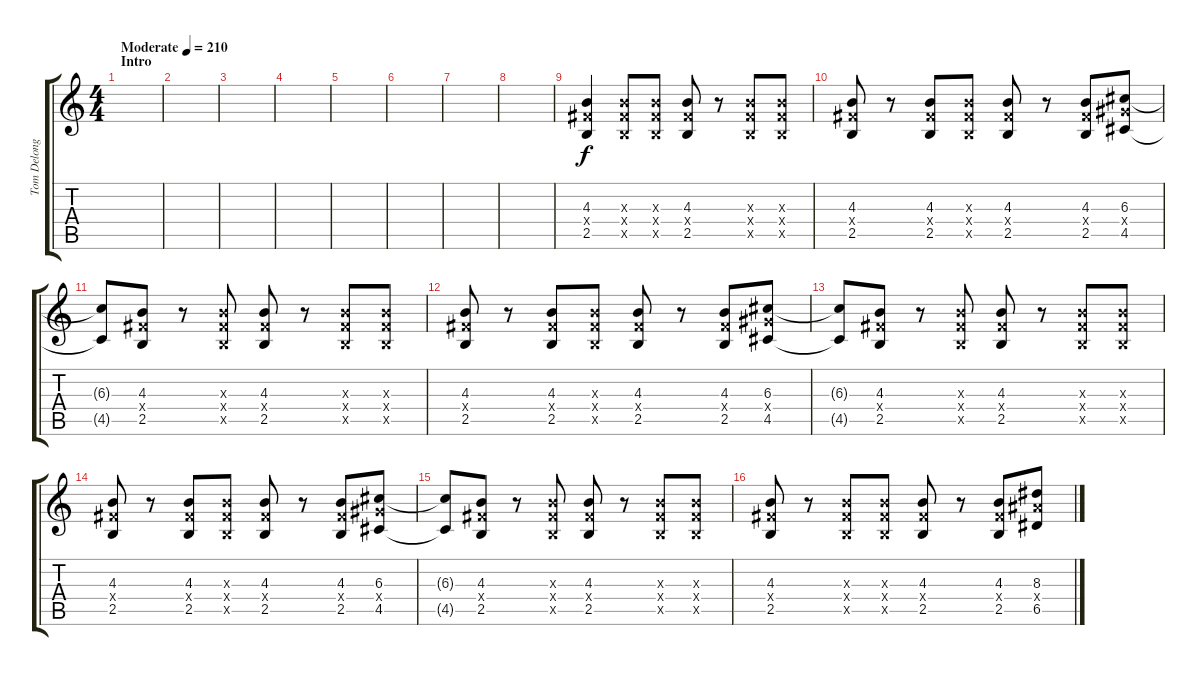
\track ("Tom Delonge - Guitar" "Tom Delong") {instrument distortionguitar}
\staff {score tabs}
\tuning (E4 B3 G3 D3 A2 E2) {hide}
\ts (4 4)
\section ("" "Intro")
\tempo (210 "Moderate")
\clef g2
\ks c
|
|
|
|
|
|
|
|
(4.3 4.4{x} 2.5).4{volume 9 balance 12} (4.3{x} 4.4{x} 2.5{x}).8 (4.3{x} 4.4{x} 2.5{x}).8 (4.3 4.4{x} 2.5).8 r.8 (4.3{x} 4.4{x} 2.5{x}).8 (4.3{x} 4.4{x} 2.5{x}).8 |
(4.3 4.4{x} 2.5).8 r.8 (4.3 4.4{x} 2.5).8 (4.3{x} 4.4{x} 2.5{x}).8 (4.3 4.4{x} 2.5).8 r.8 (4.3 4.4{x} 2.5).8 (6.3 6.4{x} 4.5).8 |
(6.3{t} 4.5{t}).8 (4.3 4.4{x} 2.5).8 r.8 (4.3{x} 4.4{x} 2.5{x}).8 (4.3 4.4{x} 2.5).8 r.8 (4.3{x} 4.4{x} 2.5{x}).8 (4.3{x} 4.4{x} 2.5{x}).8 |
(4.3 4.4{x} 2.5).8 r.8 (4.3 4.4{x} 2.5).8 (4.3{x} 4.4{x} 2.5{x}).8 (4.3 4.4{x} 2.5).8 r.8 (4.3 4.4{x} 2.5).8 (6.3 6.4{x} 4.5).8 |
(6.3{t} 4.5{t}).8 (4.3 4.4{x} 2.5).8 r.8 (4.3{x} 4.4{x} 2.5{x}).8 (4.3 4.4{x} 2.5).8 r.8 (4.3{x} 4.4{x} 2.5{x}).8 (4.3{x} 4.4{x} 2.5{x}).8 |
(4.3 4.4{x} 2.5).8 r.8 (4.3 4.4{x} 2.5).8 (4.3{x} 4.4{x} 2.5{x}).8 (4.3 4.4{x} 2.5).8 r.8 (4.3 4.4{x} 2.5).8 (6.3 6.4{x} 4.5).8 |
(6.3{t} 4.5{t}).8 (4.3 4.4{x} 2.5).8 r.8 (4.3{x} 4.4{x} 2.5{x}).8 (4.3 4.4{x} 2.5).8 r.8 (4.3{x} 4.4{x} 2.5{x}).8 (4.3{x} 4.4{x} 2.5{x}).8 |
(4.3 4.4{x} 2.5).8 r.8 (4.3{x} 4.4{x} 2.5{x}).8 (4.3{x} 4.4{x} 2.5{x}).8 (4.3 4.4{x} 2.5).8 r.8 (4.3 4.4{x} 2.5).8 (8.3 8.4{x} 6.5).8
